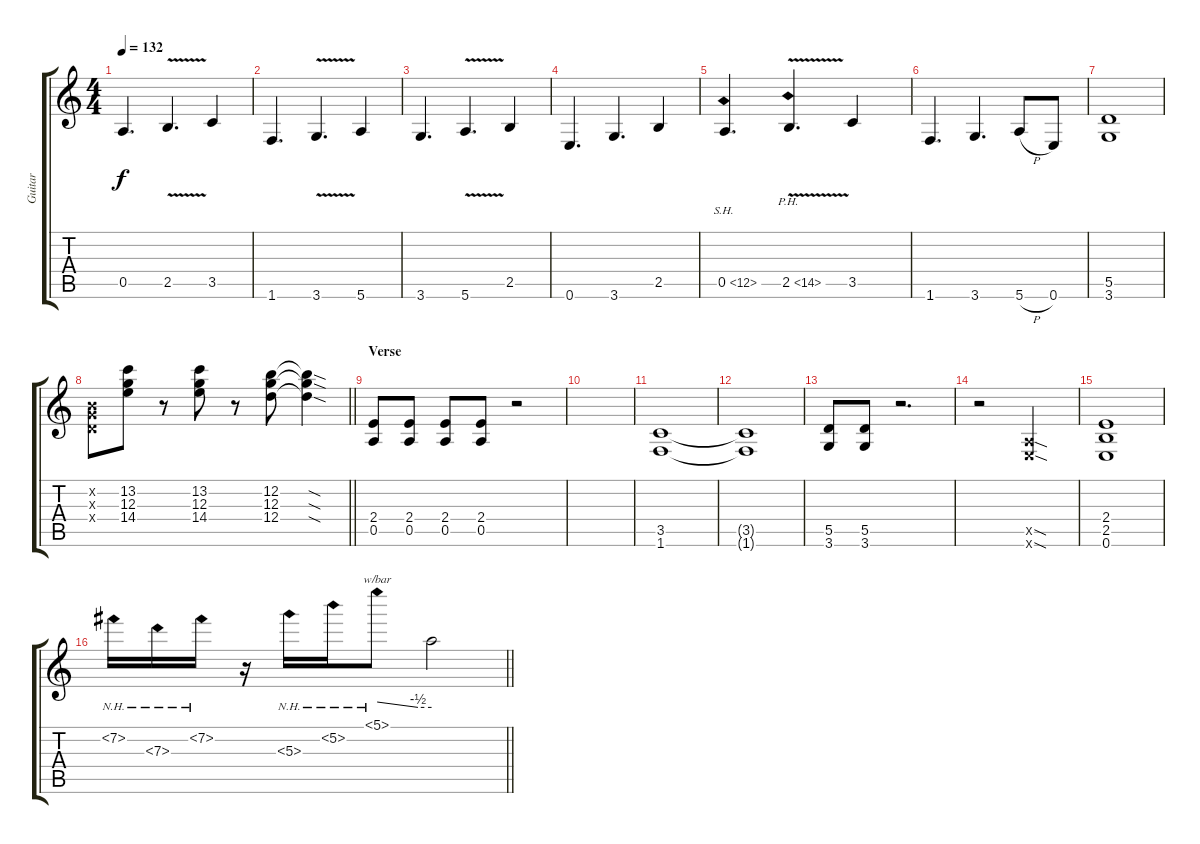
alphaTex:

\track ("Guitar" "Guitar") {instrument distortionguitar}
\staff {score tabs}
\tuning (E4 B3 G3 D3 A2 E2) {hide}
\ts (4 4)
\tempo 132
\clef g2
\ks c
0.5.4{d dy f} 2.5{v}.4{d} 3.5.4 |
1.6.4{d} 3.6{v}.4{d} 5.6.4 |
3.6.4{d} 5.6{v}.4{d} 2.5.4 |
0.6.4{d} 3.6.4{d} 2.5.4 |
0.5{sh 12}.4{d} 2.5{ph 12 v}.4{d} 3.5.4 |
1.6.4{d} 3.6.4{d} 5.6{h}.8 0.6.8 |
(5.5 3.6).1 |
\barLineRight lightlight
(0.2{x} 0.3{x} 0.4{x}).8 (13.2 12.3 14.4).8 r.8 (13.2 12.3 14.4).8 r.8 (12.2 12.3 12.4).8 (12.2{sod t} 12.3{sod t} 12.4{sod t}).4 |
\section ("" "Verse")
(2.4 0.5).8 (2.4 0.5).8 (2.4 0.5).8 (2.4 0.5).8 r.2 |
|
(3.5 1.6).1 |
(3.5{t} 1.6{t}).1 |
(5.5 3.6).8 (5.5 3.6).8 r.2{d} |
r.2 (0.5{sod x} 0.6{sod x}).2 |
(2.4 2.5 0.6).1 |
\barLineRight lightlight
7.2{nh}.16 7.3{nh}.16 7.2{nh}.16 r.16 5.3{nh}.16 5.2{nh}.16 5.1{nh}.8{tbe (custom default 0 0 45 -2 60 -2)} 5.1{t}.2
